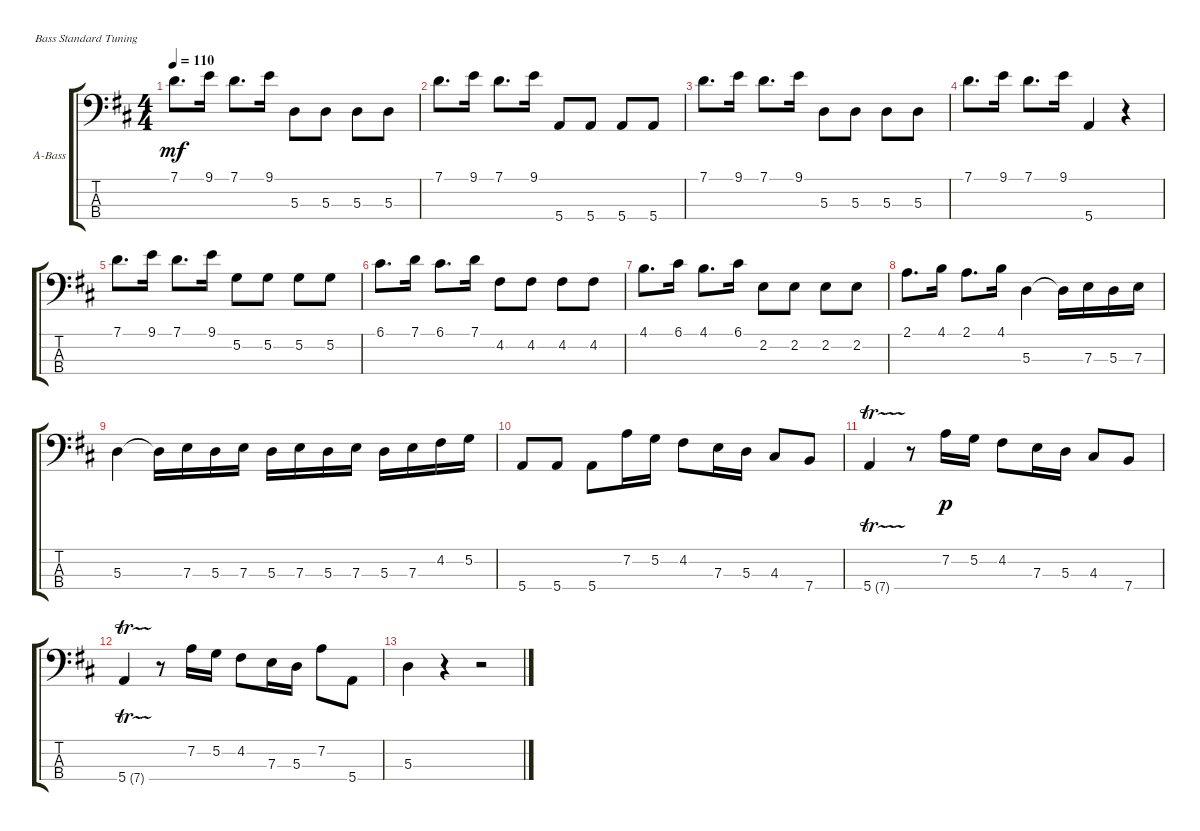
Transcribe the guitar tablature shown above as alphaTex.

\defaultSystemsLayout 4
\bracketExtendMode groupsimilarinstruments
\firstSystemTrackNameOrientation horizontal
\otherSystemsTrackNameOrientation horizontal
\track ("b.c" "A-Bass") {instrument acousticbass}
\staff {score tabs}
\tuning (G2 D2 A1 E1)
\ts (4 4)
\tempo 110
\clef f4
\scale
0.523077
\ks d
7.1.8{d dy mf instrument acousticbass} 9.1.16 7.1.8{d} 9.1.16 5.3.8 5.3.8 5.3.8 5.3.8 |
\scale
0.238462 7.1.8{d} 9.1.16 7.1.8{d} 9.1.16 5.4.8 5.4.8 5.4.8 5.4.8 |
\scale
0.238462 7.1.8{d} 9.1.16 7.1.8{d} 9.1.16 5.3.8 5.3.8 5.3.8 5.3.8 |
\scale
0.333333 7.1.8{d} 9.1.16 7.1.8{d} 9.1.16 5.4.4 r.4 |
\scale
0.333333 7.1.8{d} 9.1.16 7.1.8{d} 9.1.16 5.2.8 5.2.8 5.2.8 5.2.8 |
\scale
0.333333 6.1.8{d} 7.1.16 6.1.8{d} 7.1.16 4.2.8 4.2.8 4.2.8 4.2.8 |
\scale
0.333333 4.1.8{d} 6.1.16 4.1.8{d} 6.1.16 2.2.8 2.2.8 2.2.8 2.2.8 |
\scale
0.333333 2.1.8{d} 4.1.16 2.1.8{d} 4.1.16 5.3.4 5.3{t}.16 7.3.16 5.3.16 7.3.16 |
\scale
0.333333 5.3.4 5.3{t}.16 7.3.16 5.3.16 7.3.16 5.3.16 7.3.16 5.3.16 7.3.16 5.3.16 7.3.16 4.2.16 5.2.16 |
\scale
0.333333 5.4.8 5.4.8 5.4.8 7.2.16 5.2.16 4.2.8 7.3.16 5.3.16 4.3.8 7.4.8 |
\scale
0.333333 5.4{tr (7 16)}.4 r.8 7.2.16{dy p} 5.2.16 4.2.8 7.3.16 5.3.16 4.3.8 7.4.8 |
\scale
0.333333 5.4{tr (7 16)}.4 r.8 7.2.16 5.2.16 4.2.8 7.3.16 5.3.16 7.2.8 5.4.8 |
\scale
0.333333 5.3.4 r.4 r.2 |
\scale
0.333333 |
\scale
0.333333 |
\scale
0.333333
